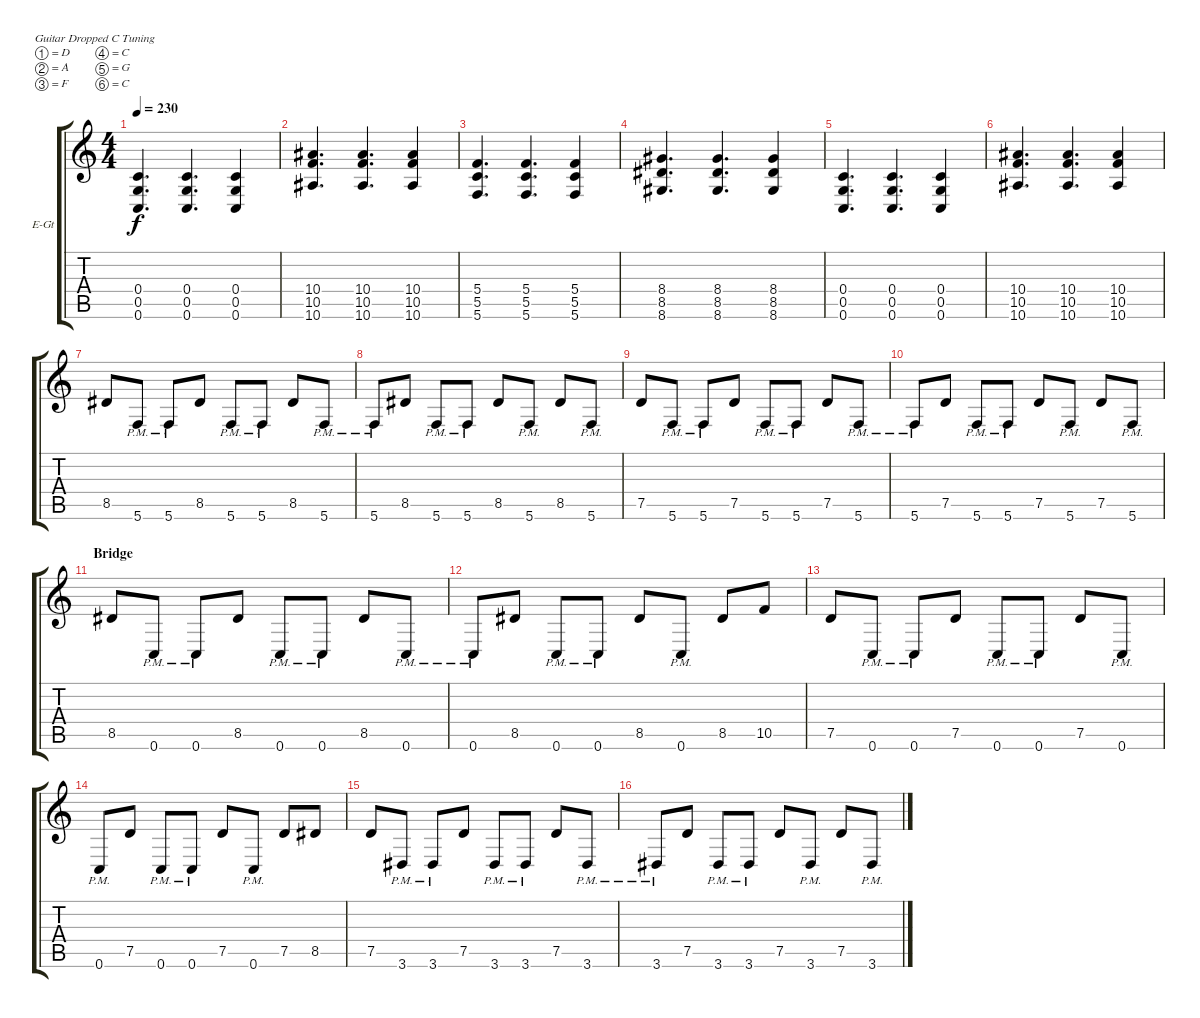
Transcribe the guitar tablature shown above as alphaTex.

\defaultSystemsLayout 4
\bracketExtendMode groupsimilarinstruments
\firstSystemTrackNameOrientation horizontal
\otherSystemsTrackNameOrientation horizontal
\track ("Electric Guitar" "E-Gt") {instrument distortionguitar}
\staff {score tabs}
\tuning (D4 A3 F3 C3 G2 C2)
\ts (4 4)
\tempo 230
\clef g2
\ks c
(0.6 0.5 0.4).4{d dy f} (0.4 0.5 0.6).4{d} (0.6 0.5 0.4).4 |
(10.6 10.5 10.4).4{d} (10.4 10.5 10.6).4{d} (10.6 10.5 10.4).4 |
(5.6 5.5 5.4).4{d} (5.4 5.5 5.6).4{d} (5.6 5.5 5.4).4 |
(8.6 8.5 8.4).4{d} (8.4 8.5 8.6).4{d} (8.6 8.5 8.4).4 |
(0.6 0.5 0.4).4{d} (0.4 0.5 0.6).4{d} (0.6 0.5 0.4).4 |
(10.6 10.5 10.4).4{d} (10.4 10.5 10.6).4{d} (10.6 10.5 10.4).4 |
8.5.8 5.6{pm}.8 5.6{pm}.8 8.5.8 5.6{pm}.8 5.6{pm}.8 8.5.8 5.6{pm}.8 |
5.6{pm}.8 8.5.8 5.6{pm}.8 5.6{pm}.8 8.5.8 5.6{pm}.8 8.5.8 5.6{pm}.8 |
7.5.8 5.6{pm}.8 5.6{pm}.8 7.5.8 5.6{pm}.8 5.6{pm}.8 7.5.8 5.6{pm}.8 |
5.6{pm}.8 7.5.8 5.6{pm}.8 5.6{pm}.8 7.5.8 5.6{pm}.8 7.5.8 5.6{pm}.8 |
\section ("" "Bridge")
8.5.8 0.6{pm}.8 0.6{pm}.8 8.5.8 0.6{pm}.8 0.6{pm}.8 8.5.8 0.6{pm}.8 |
0.6{pm}.8 8.5.8 0.6{pm}.8 0.6{pm}.8 8.5.8 0.6{pm}.8 8.5.8 10.5.8 |
7.5.8 0.6{pm}.8 0.6{pm}.8 7.5.8 0.6{pm}.8 0.6{pm}.8 7.5.8 0.6{pm}.8 |
0.6{pm}.8 7.5.8 0.6{pm}.8 0.6{pm}.8 7.5.8 0.6{pm}.8 7.5.8 8.5.8 |
7.5.8 3.6{pm}.8 3.6{pm}.8 7.5.8 3.6{pm}.8 3.6{pm}.8 7.5.8 3.6{pm}.8 |
3.6{pm}.8 7.5.8 3.6{pm}.8 3.6{pm}.8 7.5.8 3.6{pm}.8 7.5.8 3.6{pm}.8
